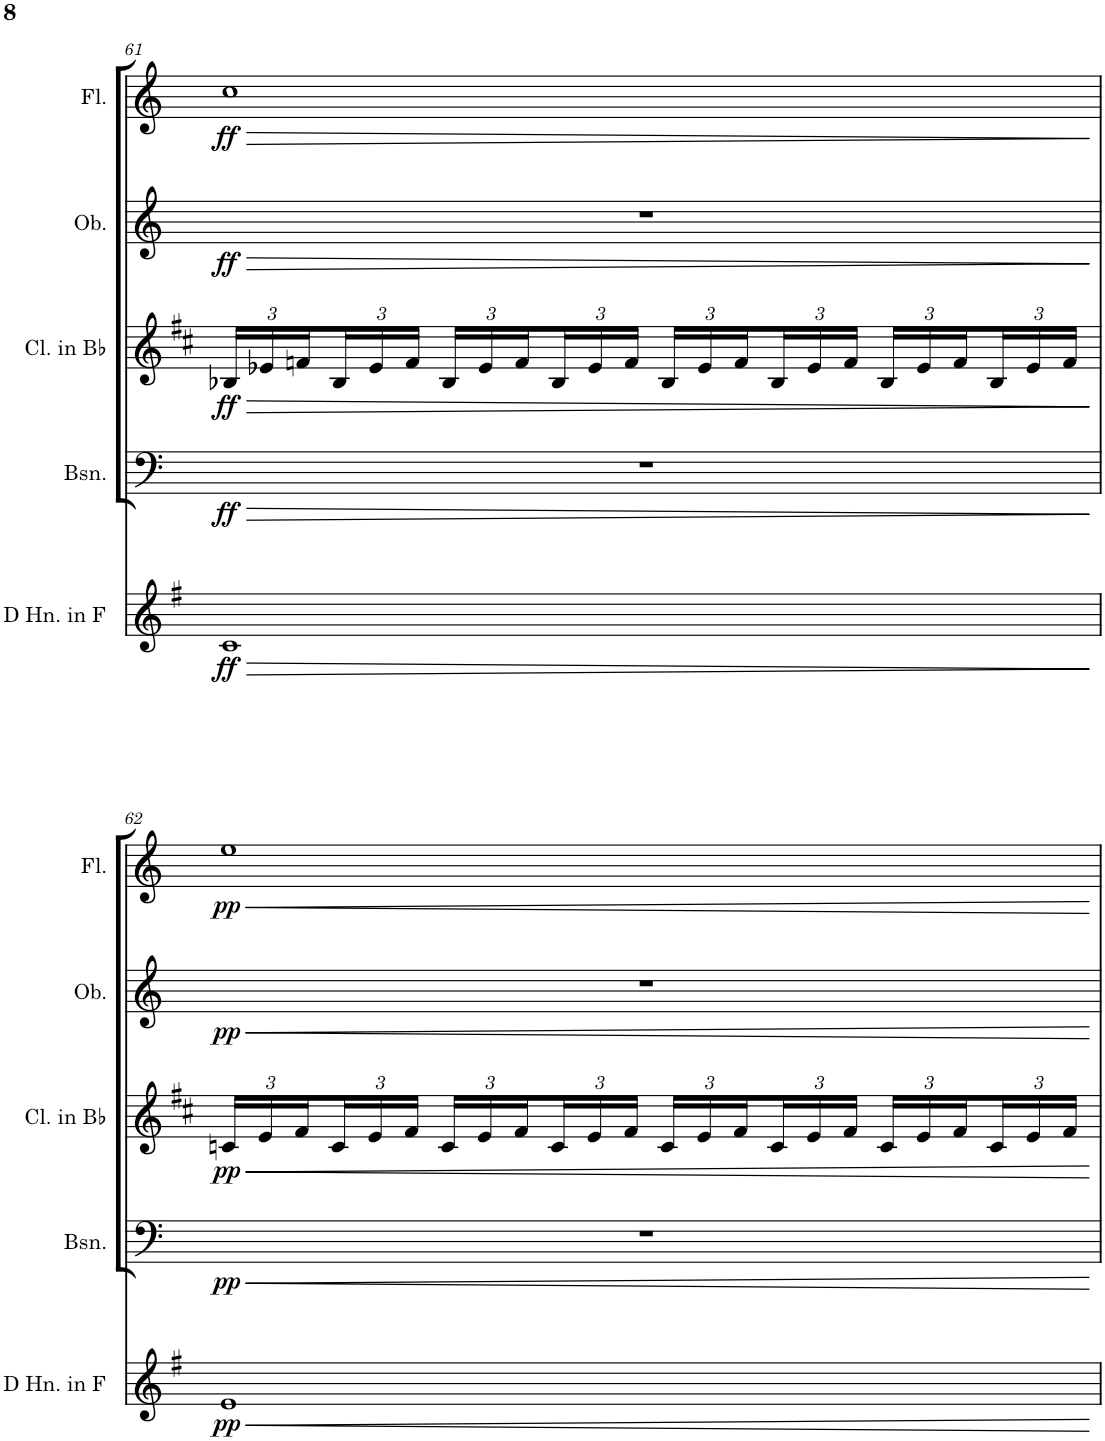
**kern	**dynam	**kern	**dynam	**kern	**dynam	**kern	**dynam	**kern	**dynam
*part5	*part5	*part4	*part4	*part3	*part3	*part2	*part2	*part1	*part1
*staff5	*staff5	*staff4	*staff4	*staff3	*staff3	*staff2	*staff2	*staff1	*staff1
*I"Horn in F	*	*I"Bassoon	*	*I"Clarinet in Bb	*	*I"Oboe	*	*I"Flute	*
*	*	*I'Bsn.	*	*I'Cl. in Bb	*	*I'Ob.	*	*I'Fl.	*
!!LO:PB:g=z
*clefG2	*	*clefF4	*	*clefG2	*	*clefG2	*	*clefG2	*
*Trd4c7	*	*	*	*Trd1c2	*	*	*	*	*
*k[f#]	*	*k[]	*	*k[f#c#]	*	*k[]	*	*k[]	*
*M4/4	*	*M4/4	*	*M4/4	*	*M4/4	*	*M4/4	*
=61	=61	=61	=61	=61	=61	=61	=61	=61	=61
!	!LO:HP:b	!	!LO:HP:b	!	!	!	!	!	!
*	*	*	*	*Xbrackettup	*	*	*	*	*
!	!LO:DY:n=1:b	!	!LO:DY:n=1:b	!	!LO:HP:b	!	!LO:HP:b	!	!LO:HP:b
!	!	!	!	!	!LO:DY:n=1:b	!	!LO:DY:n=1:b	!	!LO:DY:n=1:b
1c	> ff	1r	> ff	24B-X/LL	> ff	1r	> ff	1cc	> ff
.	.	.	.	24e-X/	.	.	.	.	.
.	.	.	.	24fn/	.	.	.	.	.
.	.	.	.	24B-/	.	.	.	.	.
.	.	.	.	24e-/	.	.	.	.	.
.	.	.	.	24f/JJ	.	.	.	.	.
.	.	.	.	24B-/LL	.	.	.	.	.
.	.	.	.	24e-/	.	.	.	.	.
.	.	.	.	24f/	.	.	.	.	.
.	.	.	.	24B-/	.	.	.	.	.
.	.	.	.	24e-/	.	.	.	.	.
.	.	.	.	24f/JJ	.	.	.	.	.
.	.	.	.	24B-/LL	.	.	.	.	.
.	.	.	.	24e-/	.	.	.	.	.
.	.	.	.	24f/	.	.	.	.	.
.	.	.	.	24B-/	.	.	.	.	.
.	.	.	.	24e-/	.	.	.	.	.
.	.	.	.	24f/JJ	.	.	.	.	.
.	.	.	.	24B-/LL	.	.	.	.	.
.	.	.	.	24e-/	.	.	.	.	.
.	.	.	.	24f/	.	.	.	.	.
.	.	.	.	24B-/	.	.	.	.	.
.	.	.	.	24e-/	.	.	.	.	.
.	.	.	.	24f/JJ	.	.	.	.	.
.	]	.	]	.	]	.	]	.	]
!!LO:LB:g=z
=62	=62	=62	=62	=62	=62	=62	=62	=62	=62
!	!LO:HP:b	!	!LO:HP:b	!	!LO:HP:b	!	!LO:HP:b	!	!LO:HP:b
!	!LO:DY:n=1:b	!	!LO:DY:n=1:b	!	!LO:DY:n=1:b	!	!LO:DY:n=1:b	!	!LO:DY:n=1:b
1e	< pp	1r	< pp	24cn/LL	< pp	1r	< pp	1ee	< pp
.	.	.	.	24e/	.	.	.	.	.
.	.	.	.	24f#/	.	.	.	.	.
.	.	.	.	24c/	.	.	.	.	.
.	.	.	.	24e/	.	.	.	.	.
.	.	.	.	24f#/JJ	.	.	.	.	.
.	.	.	.	24c/LL	.	.	.	.	.
.	.	.	.	24e/	.	.	.	.	.
.	.	.	.	24f#/	.	.	.	.	.
.	.	.	.	24c/	.	.	.	.	.
.	.	.	.	24e/	.	.	.	.	.
.	.	.	.	24f#/JJ	.	.	.	.	.
.	.	.	.	24c/LL	.	.	.	.	.
.	.	.	.	24e/	.	.	.	.	.
.	.	.	.	24f#/	.	.	.	.	.
.	.	.	.	24c/	.	.	.	.	.
.	.	.	.	24e/	.	.	.	.	.
.	.	.	.	24f#/JJ	.	.	.	.	.
.	.	.	.	24c/LL	.	.	.	.	.
.	.	.	.	24e/	.	.	.	.	.
.	.	.	.	24f#/	.	.	.	.	.
.	.	.	.	24c/	.	.	.	.	.
.	.	.	.	24e/	.	.	.	.	.
.	.	.	.	24f#/JJ	.	.	.	.	.
.	[	.	[	.	[	.	[	.	[
=	=	=	=	=	=	=	=	=	=
*-	*-	*-	*-	*-	*-	*-	*-	*-	*-
